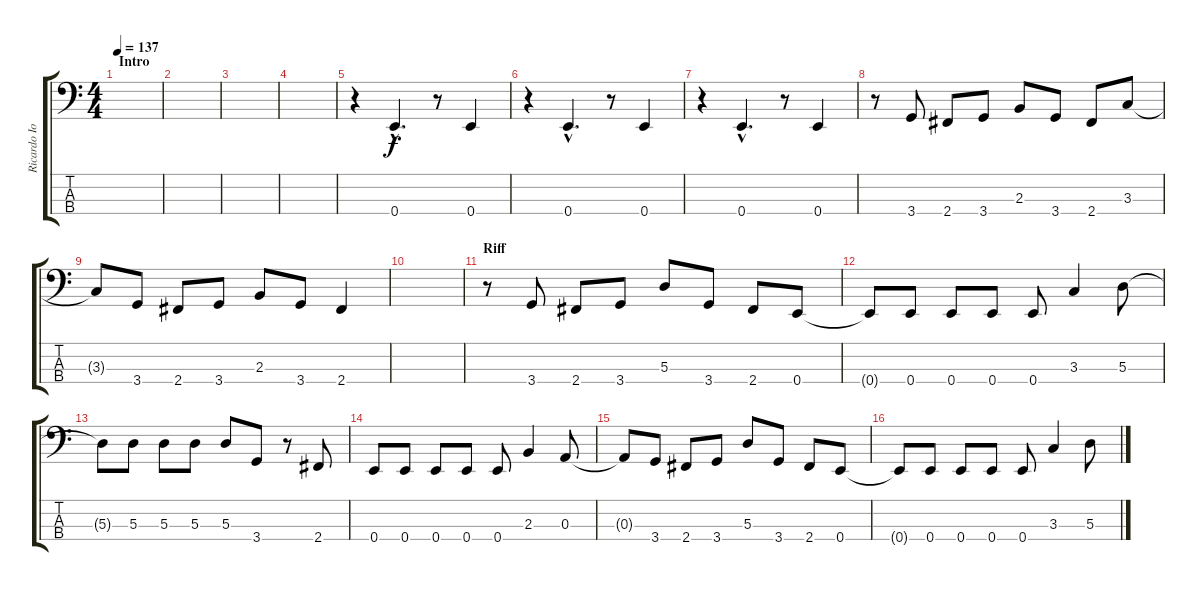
\track ("Ricardo Iorio (bajo)" "Ricardo Io") {instrument electricbassfinger}
\staff {score tabs}
\tuning (G2 D2 A1 E1) {hide}
\ts (4 4)
\section ("" "Intro")
\tempo 137
\clef f4
\ks c
|
|
|
|
r.4 0.4{hac}.4{d} r.8 0.4.4 |
r.4 0.4{hac}.4{d} r.8 0.4.4 |
r.4 0.4{hac}.4{d} r.8 0.4.4 |
r.8 3.4.8 2.4.8 3.4.8 2.3.8 3.4.8 2.4.8 3.3.8 |
3.3{t}.8 3.4.8 2.4.8 3.4.8 2.3.8 3.4.8 2.4.4 |
|
\section ("" "Riff")
r.8 3.4.8 2.4.8 3.4.8 5.3.8 3.4.8 2.4.8 0.4.8 |
0.4{t}.8 0.4.8 0.4.8 0.4.8 0.4.8 3.3.4 5.3.8 |
5.3{t}.8 5.3.8 5.3.8 5.3.8 5.3.8 3.4.8 r.8 2.4.8 |
0.4.8 0.4.8 0.4.8 0.4.8 0.4.8 2.3.4 0.3.8 |
0.3{t}.8 3.4.8 2.4.8 3.4.8 5.3.8 3.4.8 2.4.8 0.4.8 |
0.4{t}.8 0.4.8 0.4.8 0.4.8 0.4.8 3.3.4 5.3.8
